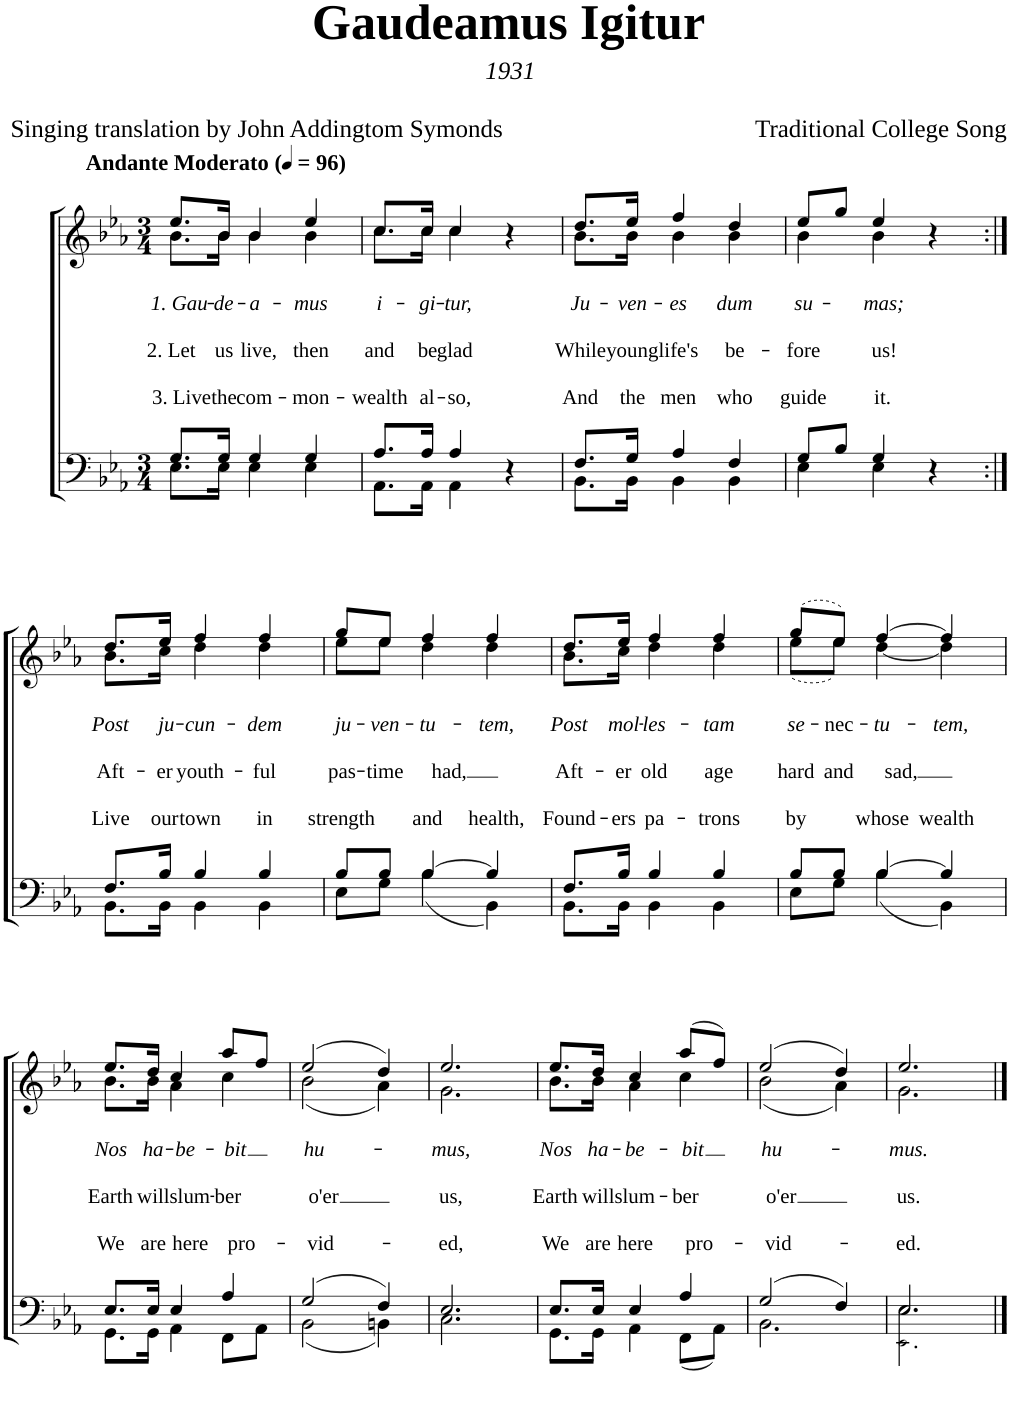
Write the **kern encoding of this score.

**kern	**kern	**text	**text	**text
*part2	*part1	*part1	*part1	*part1
*staff2	*staff1	*staff1	*staff1	*staff1
*I"Piano	*I"Piano	*	*	*
*I'Pno	*I'Pno	*	*	*
*clefF4	*clefG2	*	*	*
*k[b-e-a-]	*k[b-e-a-]	*	*	*
*M3/4	*M3/4	*	*	*
*MM96	*MM96	*	*	*
=1	=1	=1	=1	=1
*^	*	*	*	*
!	!	!LO:TX:a:B:t=Andante Moderato	!	!	!
!	!	!	!LO:LY:b	!LO:LY:b	!LO:LY:b
*	*	*^	*	*	*
8.G/L	8.E-\L	8.ee-/L	8.b-\L	1. Gau-	2. Let	3. Live
!	!	!	!	!LO:LY:b	!LO:LY:b	!LO:LY:b
16G/Jk	16E-\Jk	16b-/Jk	16b-\Jk	-de-	us	the
!	!	!	!	!LO:LY:b	!LO:LY:b	!LO:LY:b
4G/	4E-\	4b-/	4b-\	-a-	live,	com-
!	!	!	!	!LO:LY:b	!LO:LY:b	!LO:LY:b
4G/	4E-\	4ee-/	4b-\	-mus	then	-mon-
=2	=2	=2	=2	=2	=2	=2
!	!	!	!	!LO:LY:b	!LO:LY:b	!LO:LY:b
8.A-/L	8.AA-\L	8.cc/L	8.cc\L	i-	and	-wealth
!	!	!	!	!LO:LY:b	!LO:LY:b	!LO:LY:b
16A-/Jk	16AA-\Jk	16cc/Jk	16cc\Jk	-gi-	be	al-
!	!	!	!	!LO:LY:b	!LO:LY:b	!LO:LY:b
4A-/	4AA-\	4cc/	4cc\	-tur,	glad	-so,
4r	4ryy	4r	4ryy	.	.	.
=3	=3	=3	=3	=3	=3	=3
!	!	!	!	!LO:LY:b	!LO:LY:b	!LO:LY:b
8.F/L	8.BB-\L	8.dd/L	8.b-\L	Ju-	While	And
!	!	!	!	!LO:LY:b	!LO:LY:b	!LO:LY:b
16G/Jk	16BB-\Jk	16ee-/Jk	16b-\Jk	-ven-	young	the
!	!	!	!	!LO:LY:b	!LO:LY:b	!LO:LY:b
4A-/	4BB-\	4ff/	4b-\	-es	life's	men
!	!	!	!	!LO:LY:b	!LO:LY:b	!LO:LY:b
4F/	4BB-\	4dd/	4b-\	dum	be-	who
=4	=4	=4	=4	=4	=4	=4
!	!	!	!	!LO:LY:b	!LO:LY:b	!LO:LY:b
8G/L	4E-\	8ee-/L	4b-\	su-	-fore	guide
8B-/J	.	8gg/J	.	.	.	.
!	!	!	!	!LO:LY:b	!LO:LY:b	!LO:LY:b
4G/	4E-\	4ee-/	4b-\	-mas;	us!	it.
4r	4ryy	4r	4ryy	.	.	.
!!LO:LB:g=z	!!
=5:|!	=5:|!	=5:|!	=5:|!	=5:|!	=5:|!	=5:|!
!	!	!	!	!LO:LY:b	!LO:LY:b	!LO:LY:b
8.F/L	8.BB-\L	8.dd/L	8.b-\L	Post	Aft-	Live
!	!	!	!	!LO:LY:b	!LO:LY:b	!LO:LY:b
16B-/Jk	16BB-\Jk	16ee-/Jk	16cc\Jk	ju-	-er	our
!	!	!	!	!LO:LY:b	!LO:LY:b	!LO:LY:b
4B-/	4BB-\	4ff/	4dd\	-cun-	youth-	town
!	!	!	!	!LO:LY:b	!LO:LY:b	!LO:LY:b
4B-/	4BB-\	4ff/	4dd\	-dem	-ful	in
=6	=6	=6	=6	=6	=6	=6
!	!	!	!	!LO:LY:b	!LO:LY:b	!LO:LY:b
8B-/L	8E-\L	8gg/L	8ee-\L	ju-	pas-	strength
!	!	!	!	!LO:LY:b	!LO:LY:b	!
8B-/J	8G\J	8ee-/J	8ee-\J	-ven-	-time	.
!	!	!	!	!LO:LY:b	!LO:LY:b	!LO:LY:b
[4B-/	(4B-\	4ff/	4dd\	-tu-	-had,	and
!	!	!	!	!LO:LY:b	!	!LO:LY:b
4B-/]	4BB-\)	4ff/	4dd\	-tem,	.	health,
=7	=7	=7	=7	=7	=7	=7
!	!	!	!	!LO:LY:b	!LO:LY:b	!LO:LY:b
8.F/L	8.BB-\L	8.dd/L	8.b-\L	Post	Aft-	Found-
!	!	!	!	!LO:LY:b	!LO:LY:b	!LO:LY:b
16B-/Jk	16BB-\Jk	16ee-/Jk	16cc\Jk	mol-	-er	-ers
!	!	!	!	!LO:LY:b	!LO:LY:b	!LO:LY:b
4B-/	4BB-\	4ff/	4dd\	-les-	old	pa-
!	!	!	!	!LO:LY:b	!LO:LY:b	!LO:LY:b
4B-/	4BB-\	4ff/	4dd\	-tam	age	-trons
=8	=8	=8	=8	=8	=8	=8
!	!	!	!	!LO:LY:b	!LO:LY:b	!LO:LY:b
8B-/L	8E-\L	(8gg/L	(8ee-\L	se-	hard	by
!	!	!	!	!LO:LY:b	!LO:LY:b	!
8B-/J	8G\J	8ee-/J)	8ee-\J)	-nec-	and	.
!	!	!	!	!LO:LY:b	!LO:LY:b	!LO:LY:b
[4B-/	(4B-\	[4ff/	[4dd\	-tu-	-sad,	whose
!	!	!	!	!LO:LY:b	!	!LO:LY:b
4B-/]	4BB-\)	4ff/]	4dd\]	-tem,	.	wealth
!!LO:LB:g=z	!!
=9	=9	=9	=9	=9	=9	=9
!	!	!	!	!LO:LY:b	!LO:LY:b	!LO:LY:b
8.E-/L	8.GG\L	8.ee-/L	8.b-\L	Nos	Earth	We
!	!	!	!	!LO:LY:b	!LO:LY:b	!LO:LY:b
16E-/Jk	16GG\Jk	16dd/Jk	16b-\Jk	ha-	will	are
!	!	!	!	!LO:LY:b	!LO:LY:b	!LO:LY:b
4E-/	4AA-\	4cc/	4a-\	-be-	slum-	here
!	!	!	!	!LO:LY:b	!LO:LY:b	!LO:LY:b
4A-/	8FF\L	8aa-/L	4cc\	-bit	-ber	pro-
.	8AA-\J	8ff/J	.	.	.	.
=10	=10	=10	=10	=10	=10	=10
!	!	!	!	!LO:LY:b	!LO:LY:b	!LO:LY:b
(2G/	(2BB-\	(2ee-/	(2b-\	hu-	-o'er	-vid-
4F/)	4BBn\)	4dd/)	4a-\)	.	.	.
=11	=11	=11	=11	=11	=11	=11
!	!	!	!	!LO:LY:b	!LO:LY:b	!LO:LY:b
2.E-/	2.C\	2.ee-/	2.g\	-mus,	us,	-ed,
=12	=12	=12	=12	=12	=12	=12
!	!	!	!	!LO:LY:b	!LO:LY:b	!LO:LY:b
8.E-/L	8.GG\L	8.ee-/L	8.b-\L	Nos	Earth	We
!	!	!	!	!LO:LY:b	!LO:LY:b	!LO:LY:b
16E-/Jk	16GG\Jk	16dd/Jk	16b-\Jk	ha-	will	are
!	!	!	!	!LO:LY:b	!LO:LY:b	!LO:LY:b
4E-/	4AA-\	4cc/	4a-\	-be-	slum-	here
!	!	!	!	!LO:LY:b	!LO:LY:b	!LO:LY:b
4A-/	(8FF\L	(8aa-/L	4cc\	-bit	-ber	pro-
.	8AA-\J)	8ff/J)	.	.	.	.
=13	=13	=13	=13	=13	=13	=13
!	!	!	!	!LO:LY:b	!LO:LY:b	!LO:LY:b
(2G/	2.BB-\	(2ee-/	(2b-\	hu-	-o'er	-vid-
4F/)	.	4dd/)	4a-\)	.	.	.
=14	=14	=14	=14	=14	=14	=14
!	!	!	!	!LO:LY:b	!LO:LY:b	!LO:LY:b
2.E-/	2.EE-!\ 2.E-\	2.ee-/	2.g\	-mus.	us.	-ed.
*v	*v	*	*	*	*	*
*	*v	*v	*	*	*
==	==	==	==	==
*-	*-	*-	*-	*-
